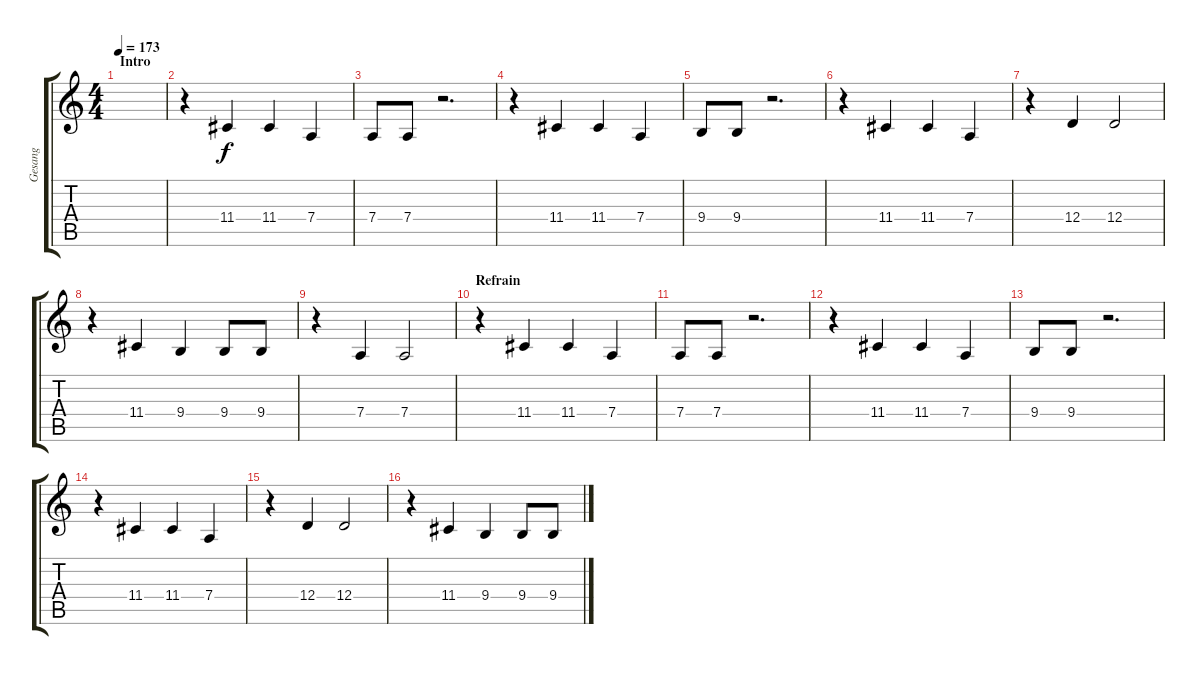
\track ("Gesang" "Gesang") {instrument lead6voice}
\staff {score tabs}
\tuning (E4 B3 G3 D3 A2 E2) {hide}
\ts (4 4)
\section ("" "Intro")
\tempo 173
\clef g2
\ks c
|
r.4 11.4.4 11.4.4 7.4.4 |
7.4.8 7.4.8 r.2{d} |
r.4 11.4.4 11.4.4 7.4.4 |
9.4.8 9.4.8 r.2{d} |
r.4 11.4.4 11.4.4 7.4.4 |
r.4 12.4.4 12.4.2 |
r.4 11.4.4 9.4.4 9.4.8 9.4.8 |
r.4 7.4.4 7.4.2 |
\section ("" "Refrain")
r.4 11.4.4 11.4.4 7.4.4 |
7.4.8 7.4.8 r.2{d} |
r.4 11.4.4 11.4.4 7.4.4 |
9.4.8 9.4.8 r.2{d} |
r.4 11.4.4 11.4.4 7.4.4 |
r.4 12.4.4 12.4.2 |
r.4 11.4.4 9.4.4 9.4.8 9.4.8
